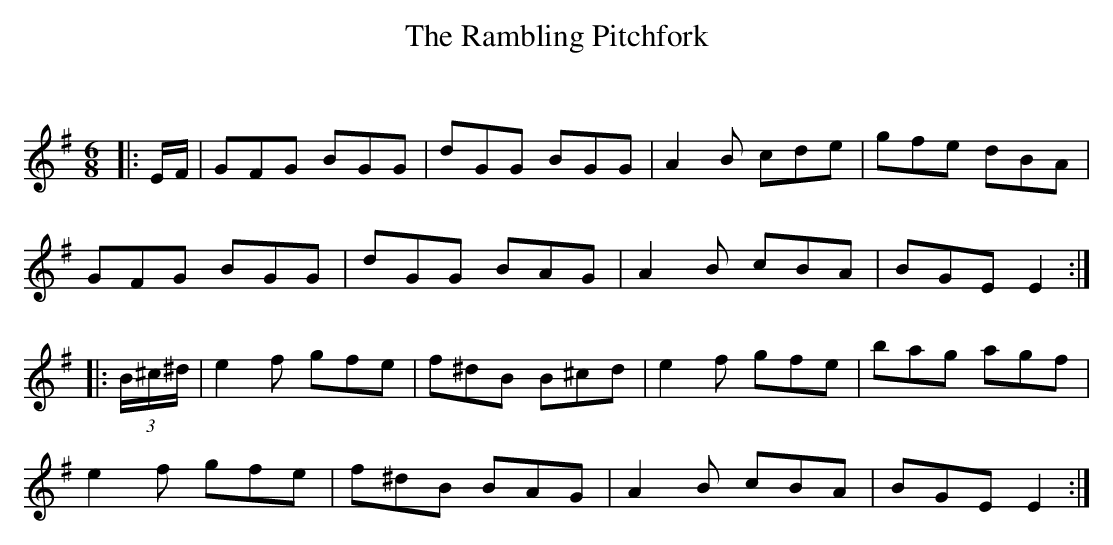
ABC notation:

X:1
T: The Rambling Pitchfork
C:
Q:180
K:Em
M:6/8
L:1/16
|:EF|G2F2G2 B2G2G2|d2G2G2 B2G2G2|A4B2 c2d2e2|g2f2e2 d2B2A2|
G2F2G2 B2G2G2|d2G2G2 B2A2G2|A4B2 c2B2A2|B2G2E2 E4:|
|:(3B^c^d|e4f2 g2f2e2|f2^d2B2 B2^c2d2|e4f2 g2f2e2|b2a2g2 a2g2f2|
e4f2 g2f2e2|f2^d2B2 B2A2G2|A4B2 c2B2A2|B2G2E2 E4:|
